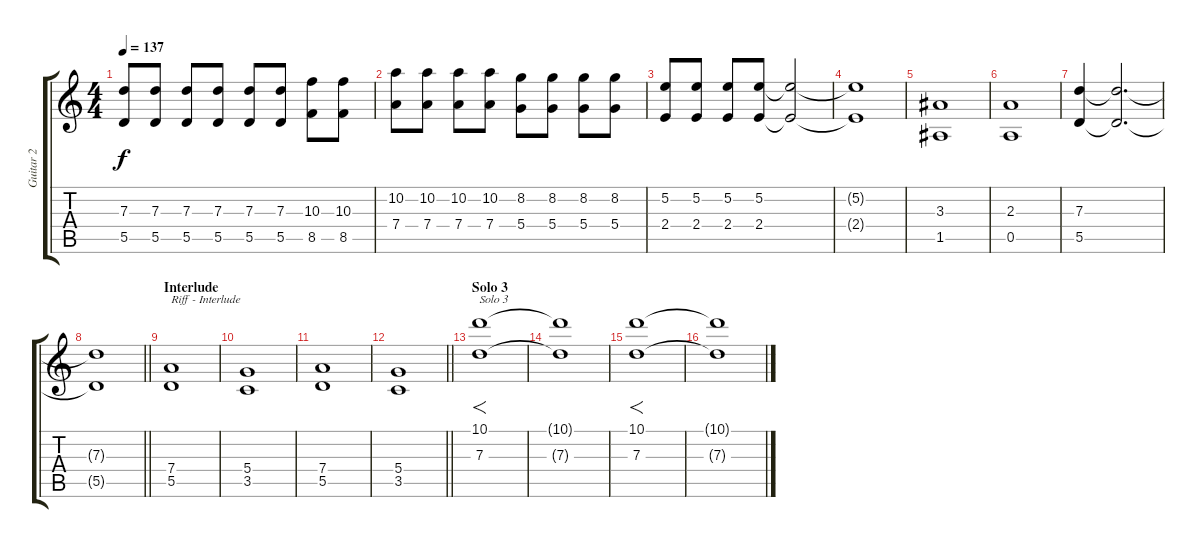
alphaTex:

\track ("Guitar 2" "Guitar 2") {instrument overdrivenguitar}
\staff {score tabs}
\tuning (E4 B3 G3 D3 A2 E2) {hide}
\ts (4 4)
\tempo 137
\clef g2
\ks c
(7.3 5.5).8{dy f} (7.3 5.5).8 (7.3 5.5).8 (7.3 5.5).8 (7.3 5.5).8 (7.3 5.5).8 (10.3 8.5).8 (10.3 8.5).8 |
(10.2 7.4).8 (10.2 7.4).8 (10.2 7.4).8 (10.2 7.4).8 (8.2 5.4).8 (8.2 5.4).8 (8.2 5.4).8 (8.2 5.4).8 |
(5.2 2.4).8 (5.2 2.4).8 (5.2 2.4).8 (5.2 2.4).8 (5.2{t} 2.4{t}).2 |
(5.2{t} 2.4{t}).1 |
(3.3 1.5).1 |
(2.3 0.5).1 |
(7.3 5.5).4 (7.3{t} 5.5{t}).2{d} |
\barLineRight lightlight
(7.3{t} 5.5{t}).1 |
\section ("" "Interlude")
(7.4 5.5).1{txt "Riff - Interlude"} |
(5.4 3.5).1 |
(7.4 5.5).1 |
\barLineRight lightlight
(5.4 3.5).1 |
\section ("" "Solo 3")
(10.1 7.3).1{f txt "Solo 3"} |
(10.1{t} 7.3{t}).1 |
(10.1 7.3).1{f} |
(10.1{t} 7.3{t}).1
